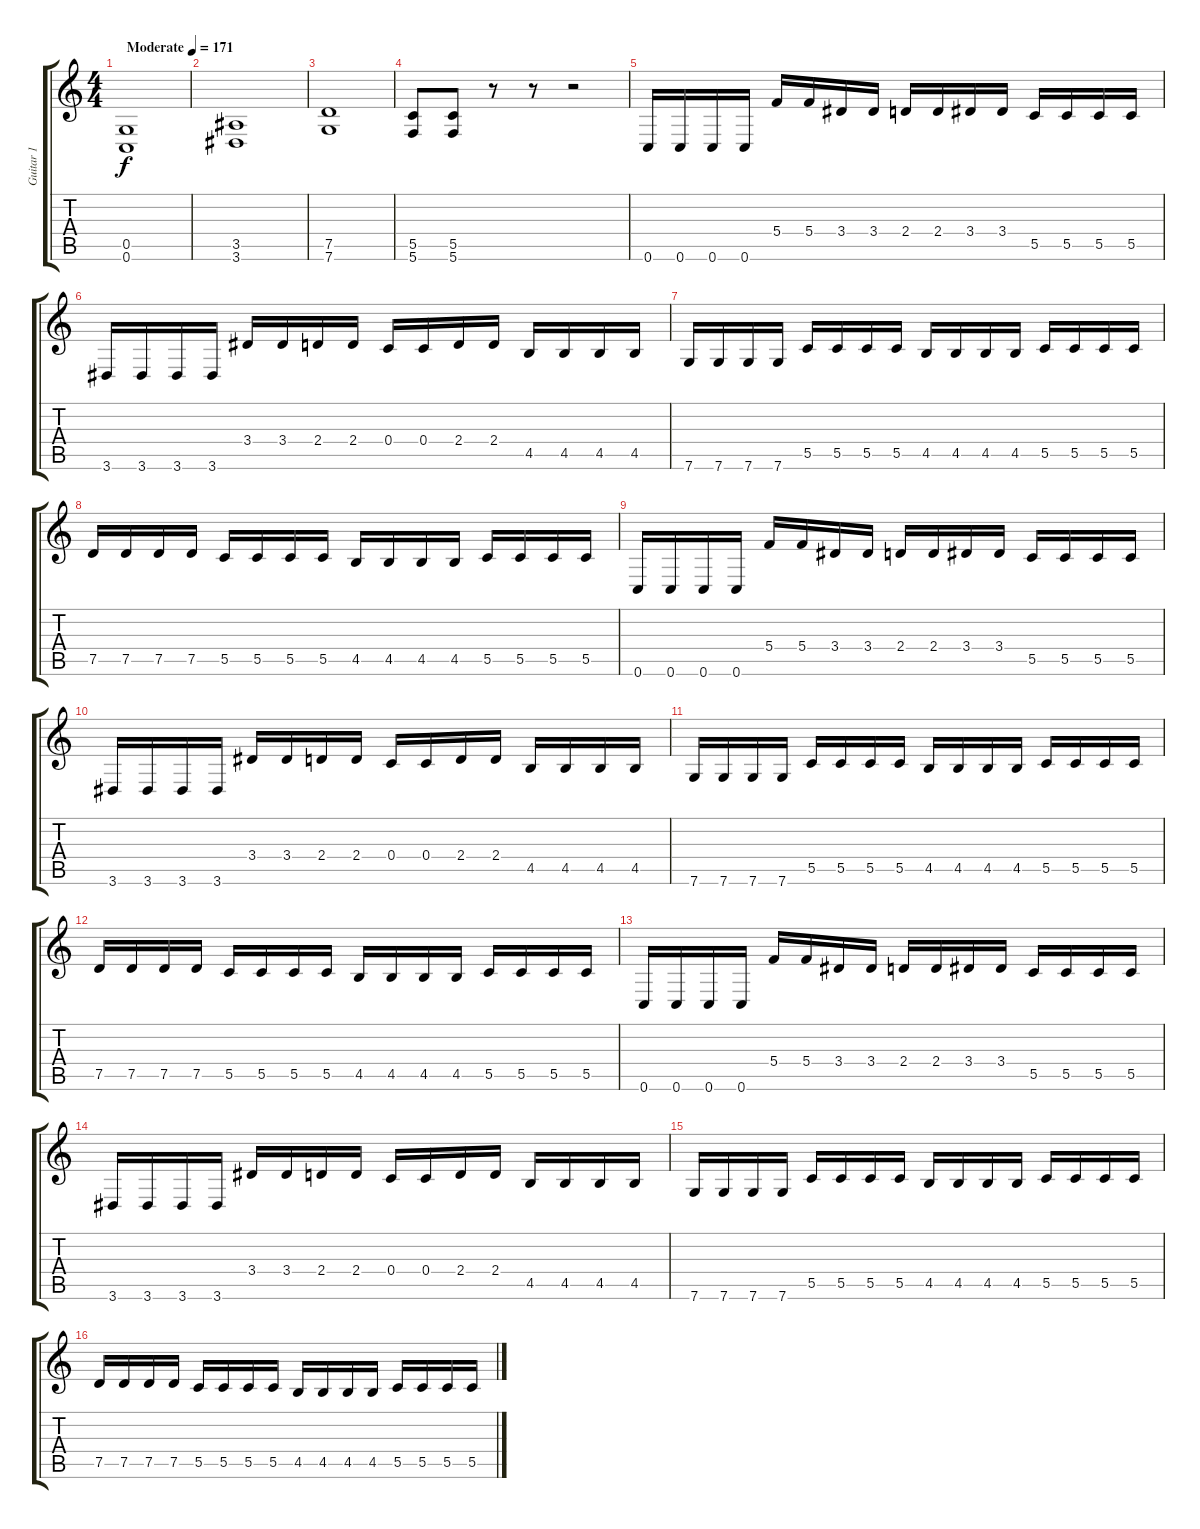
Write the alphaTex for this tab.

\track ("Guitar 1" "Guitar 1") {instrument distortionguitar}
\staff {score tabs}
\tuning (D4 A3 F3 C3 G2 C2) {hide}
\ts (4 4)
\tempo (171 "Moderate")
\clef g2
\ks c
(0.5 0.6).1{dy f instrument distortionguitar} |
(3.5 3.6).1 |
(7.5 7.6).1 |
(5.5 5.6).8 (5.5 5.6).8 r.8 r.8 r.2 |
0.6.16 0.6.16 0.6.16 0.6.16 5.4.16 5.4.16 3.4.16 3.4.16 2.4.16 2.4.16 3.4.16 3.4.16 5.5.16 5.5.16 5.5.16 5.5.16 |
3.6.16 3.6.16 3.6.16 3.6.16 3.4.16 3.4.16 2.4.16 2.4.16 0.4.16 0.4.16 2.4.16 2.4.16 4.5.16 4.5.16 4.5.16 4.5.16 |
7.6.16 7.6.16 7.6.16 7.6.16 5.5.16 5.5.16 5.5.16 5.5.16 4.5.16 4.5.16 4.5.16 4.5.16 5.5.16 5.5.16 5.5.16 5.5.16 |
7.5.16 7.5.16 7.5.16 7.5.16 5.5.16 5.5.16 5.5.16 5.5.16 4.5.16 4.5.16 4.5.16 4.5.16 5.5.16 5.5.16 5.5.16 5.5.16 |
0.6.16 0.6.16 0.6.16 0.6.16 5.4.16 5.4.16 3.4.16 3.4.16 2.4.16 2.4.16 3.4.16 3.4.16 5.5.16 5.5.16 5.5.16 5.5.16 |
3.6.16 3.6.16 3.6.16 3.6.16 3.4.16 3.4.16 2.4.16 2.4.16 0.4.16 0.4.16 2.4.16 2.4.16 4.5.16 4.5.16 4.5.16 4.5.16 |
7.6.16 7.6.16 7.6.16 7.6.16 5.5.16 5.5.16 5.5.16 5.5.16 4.5.16 4.5.16 4.5.16 4.5.16 5.5.16 5.5.16 5.5.16 5.5.16 |
7.5.16 7.5.16 7.5.16 7.5.16 5.5.16 5.5.16 5.5.16 5.5.16 4.5.16 4.5.16 4.5.16 4.5.16 5.5.16 5.5.16 5.5.16 5.5.16 |
0.6.16 0.6.16 0.6.16 0.6.16 5.4.16 5.4.16 3.4.16 3.4.16 2.4.16 2.4.16 3.4.16 3.4.16 5.5.16 5.5.16 5.5.16 5.5.16 |
3.6.16 3.6.16 3.6.16 3.6.16 3.4.16 3.4.16 2.4.16 2.4.16 0.4.16 0.4.16 2.4.16 2.4.16 4.5.16 4.5.16 4.5.16 4.5.16 |
7.6.16 7.6.16 7.6.16 7.6.16 5.5.16 5.5.16 5.5.16 5.5.16 4.5.16 4.5.16 4.5.16 4.5.16 5.5.16 5.5.16 5.5.16 5.5.16 |
7.5.16 7.5.16 7.5.16 7.5.16 5.5.16 5.5.16 5.5.16 5.5.16 4.5.16 4.5.16 4.5.16 4.5.16 5.5.16 5.5.16 5.5.16 5.5.16
